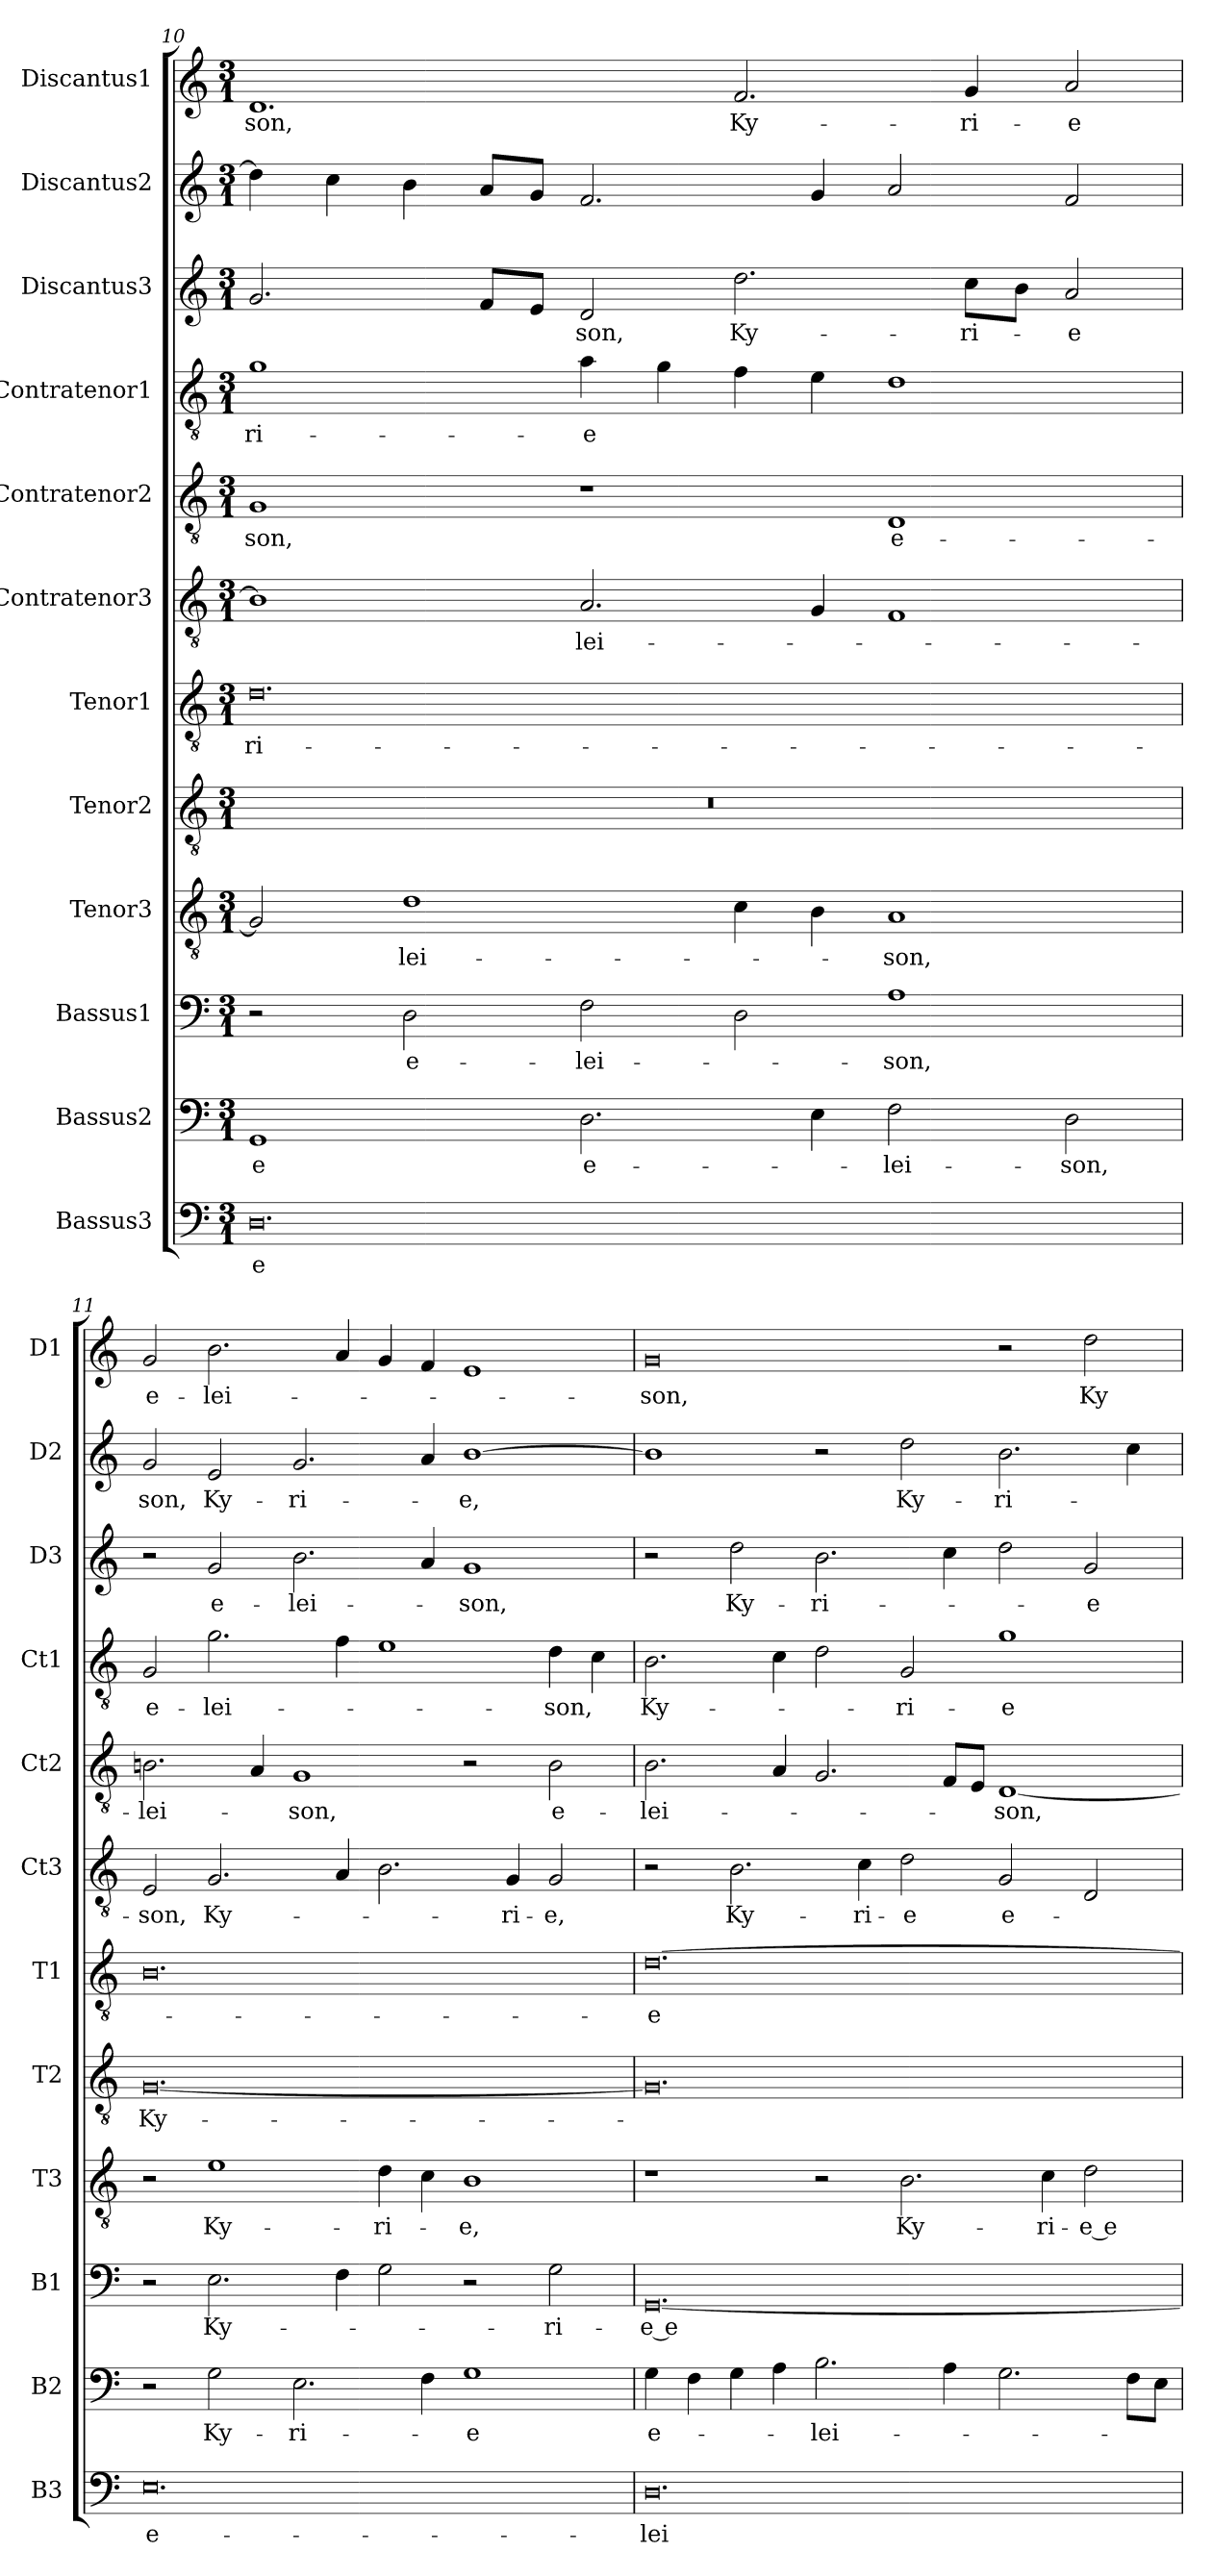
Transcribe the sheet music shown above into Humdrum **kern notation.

**kern	**text	**kern	**text	**kern	**text	**kern	**text	**kern	**text	**kern	**text	**kern	**text	**kern	**text	**kern	**text	**kern	**text	**kern	**text	**kern	**text
*part12	*part12	*part11	*part11	*part10	*part10	*part9	*part9	*part8	*part8	*part7	*part7	*part6	*part6	*part5	*part5	*part4	*part4	*part3	*part3	*part2	*part2	*part1	*part1
*staff12	*staff12	*staff11	*staff11	*staff10	*staff10	*staff9	*staff9	*staff8	*staff8	*staff7	*staff7	*staff6	*staff6	*staff5	*staff5	*staff4	*staff4	*staff3	*staff3	*staff2	*staff2	*staff1	*staff1
*I"Bassus3	*	*I"Bassus2	*	*I"Bassus1	*	*I"Tenor3	*	*I"Tenor2	*	*I"Tenor1	*	*I"Contratenor3	*	*I"Contratenor2	*	*I"Contratenor1	*	*I"Discantus3	*	*I"Discantus2	*	*I"Discantus1	*
*I'B3	*	*I'B2	*	*I'B1	*	*I'T3	*	*I'T2	*	*I'T1	*	*I'Ct3	*	*I'Ct2	*	*I'Ct1	*	*I'D3	*	*I'D2	*	*I'D1	*
*clefF4	*	*clefF4	*	*clefF4	*	*clefGv2	*	*clefGv2	*	*clefGv2	*	*clefGv2	*	*clefGv2	*	*clefGv2	*	*clefG2	*	*clefG2	*	*clefG2	*
*k[]	*	*k[]	*	*k[]	*	*k[]	*	*k[]	*	*k[]	*	*k[]	*	*k[]	*	*k[]	*	*k[]	*	*k[]	*	*k[]	*
*M3/1	*	*M3/1	*	*M3/1	*	*M3/1	*	*M3/1	*	*M3/1	*	*M3/1	*	*M3/1	*	*M3/1	*	*M3/1	*	*M3/1	*	*M3/1	*
=10	=10	=10	=10	=10	=10	=10	=10	=10	=10	=10	=10	=10	=10	=10	=10	=10	=10	=10	=10	=10	=10	=10	=10
0.D	-e	1GG	-e	2r	.	2G]	.	0.r	.	0.d	-ri-	1B]	.	1G	-son,	1g	-ri-	2.g	.	4dd]	.	1.d	-son,
.	.	.	.	.	.	.	.	.	.	.	.	.	.	.	.	.	.	.	.	4cc	.	.	.
.	.	.	.	2D	e-	1d	-lei-	.	.	.	.	.	.	.	.	.	.	.	.	4b	.	.	.
.	.	.	.	.	.	.	.	.	.	.	.	.	.	.	.	.	.	8fL	.	8aL	.	.	.
.	.	.	.	.	.	.	.	.	.	.	.	.	.	.	.	.	.	8eJ	.	8gJ	.	.	.
.	.	2.D	e-	2F	-lei-	.	.	.	.	.	.	2.A	-lei-	1r	.	4a	-e	2d	-son,	2.f	.	.	.
.	.	.	.	.	.	.	.	.	.	.	.	.	.	.	.	4g	.	.	.	.	.	.	.
.	.	.	.	2D	.	4c	.	.	.	.	.	.	.	.	.	4f	.	2.dd	Ky-	.	.	2.f	Ky-
.	.	4E	.	.	.	4B	.	.	.	.	.	4G	.	.	.	4e	.	.	.	4g	.	.	.
.	.	2F	-lei-	1A	-son,	1A	-son,	.	.	.	.	1F	.	1D	e-	1d	.	.	.	2a	.	.	.
.	.	.	.	.	.	.	.	.	.	.	.	.	.	.	.	.	.	8ccL	-ri-	.	.	4g	-ri-
.	.	.	.	.	.	.	.	.	.	.	.	.	.	.	.	.	.	8bJ	.	.	.	.	.
.	.	2D	-son,	.	.	.	.	.	.	.	.	.	.	.	.	.	.	2a	-e	2f	.	2a	-e
=11	=11	=11	=11	=11	=11	=11	=11	=11	=11	=11	=11	=11	=11	=11	=11	=11	=11	=11	=11	=11	=11	=11	=11
0.E	e-	2r	.	2r	.	2r	.	[0.G	Ky-	0.B	.	2E	-son,	2.Bn	-lei-	2G	e-	2r	.	2g	-son,	2g	e-
.	.	2G	Ky-	2.E	Ky-	1e	Ky-	.	.	.	.	2.G	Ky-	.	.	2.g	-lei-	2g	e-	2e	Ky-	2.b	-lei-
.	.	.	.	.	.	.	.	.	.	.	.	.	.	4A	.	.	.	.	.	.	.	.	.
.	.	2.E	-ri-	.	.	.	.	.	.	.	.	.	.	1G	-son,	.	.	2.b	-lei-	2.g	-ri-	.	.
.	.	.	.	4F	.	.	.	.	.	.	.	4A	.	.	.	4f	.	.	.	.	.	4a	.
.	.	.	.	2G	.	4d	-ri-	.	.	.	.	2.B	.	.	.	1e	.	.	.	.	.	4g	.
.	.	4F	.	.	.	4c	.	.	.	.	.	.	.	.	.	.	.	4a	.	4a	.	4f	.
.	.	1G	-e	2r	.	1B	-e,	.	.	.	.	.	.	2r	.	.	.	1g	-son,	[1b	-e,	1e	.
.	.	.	.	.	.	.	.	.	.	.	.	4G	-ri-	.	.	.	.	.	.	.	.	.	.
.	.	.	.	2G	-ri-	.	.	.	.	.	.	2G	-e,	2B	e-	4d	-son,	.	.	.	.	.	.
.	.	.	.	.	.	.	.	.	.	.	.	.	.	.	.	4c	.	.	.	.	.	.	.
=12	=12	=12	=12	=12	=12	=12	=12	=12	=12	=12	=12	=12	=12	=12	=12	=12	=12	=12	=12	=12	=12	=12	=12
0.D	-lei-	4G	e-	[0.GG	-e e-	1r	.	0.G]	.	[0.d	-e	2r	.	2.B	-lei-	2.B	Ky-	2r	.	1b]	.	0g	-son,
.	.	4F	.	.	.	.	.	.	.	.	.	.	.	.	.	.	.	.	.	.	.	.	.
.	.	4G	.	.	.	.	.	.	.	.	.	2.B	Ky-	.	.	.	.	2dd	Ky-	.	.	.	.
.	.	4A	.	.	.	.	.	.	.	.	.	.	.	4A	.	4c	.	.	.	.	.	.	.
.	.	2.B	-lei-	.	.	2r	.	.	.	.	.	.	.	2.G	.	2d	.	2.b	-ri-	2r	.	.	.
.	.	.	.	.	.	.	.	.	.	.	.	4c	-ri-	.	.	.	.	.	.	.	.	.	.
.	.	.	.	.	.	2.B	Ky-	.	.	.	.	2d	-e	.	.	2G	-ri-	.	.	2dd	Ky-	.	.
.	.	4A	.	.	.	.	.	.	.	.	.	.	.	8FL	.	.	.	4cc	.	.	.	.	.
.	.	.	.	.	.	.	.	.	.	.	.	.	.	8EJ	.	.	.	.	.	.	.	.	.
.	.	2.G	.	.	.	.	.	.	.	.	.	2G	e-	[1D	-son,	1g	-e	2dd	.	2.b	-ri-	2r	.
.	.	.	.	.	.	4c	-ri-	.	.	.	.	.	.	.	.	.	.	.	.	.	.	.	.
.	.	.	.	.	.	2d	-e e-	.	.	.	.	2D	.	.	.	.	.	2g	-e	.	.	2dd	Ky-
.	.	8FL	.	.	.	.	.	.	.	.	.	.	.	.	.	.	.	.	.	4cc	.	.	.
.	.	8EJ	.	.	.	.	.	.	.	.	.	.	.	.	.	.	.	.	.	.	.	.	.
=	=	=	=	=	=	=	=	=	=	=	=	=	=	=	=	=	=	=	=	=	=	=	=
*-	*-	*-	*-	*-	*-	*-	*-	*-	*-	*-	*-	*-	*-	*-	*-	*-	*-	*-	*-	*-	*-	*-	*-
